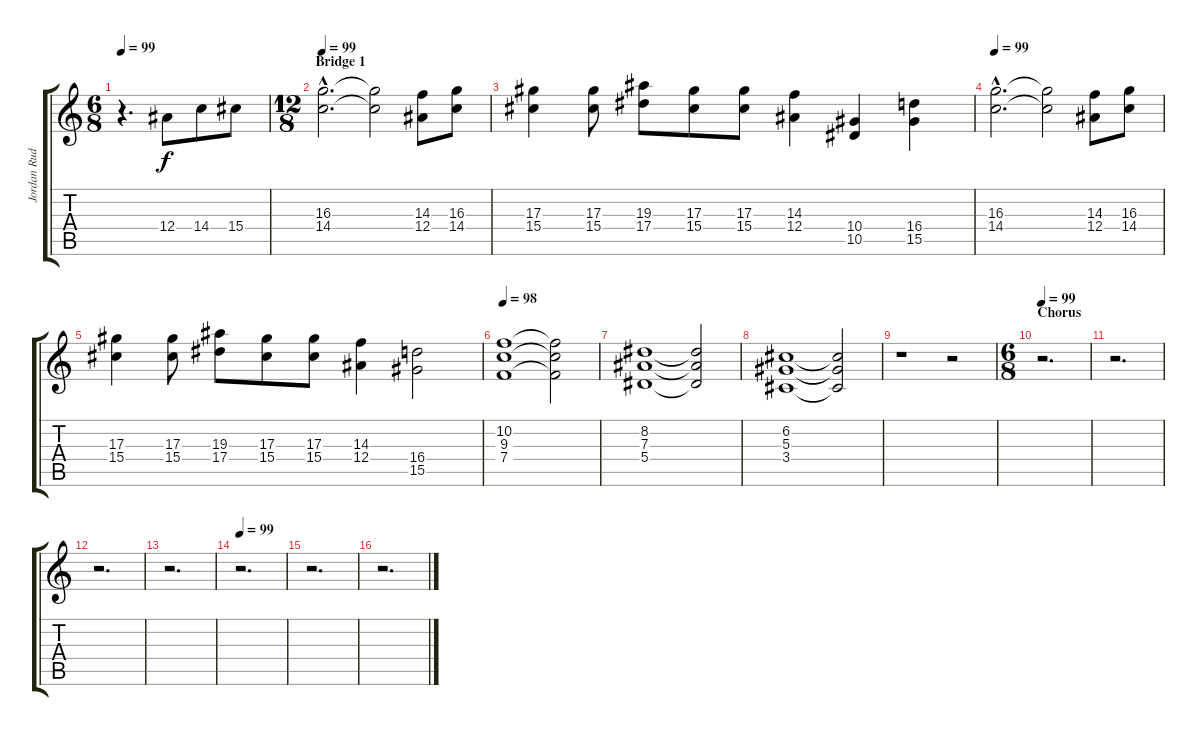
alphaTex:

\track ("Jordan Rudess" "Jordan Rud") {instrument lead1square}
\staff {score tabs}
\tuning (C5 G4 Eb4 Bb3 F3 C3) {hide}
\ts (6 8)
\tempo 99
\clef g2
\ks c
r.4{d dy f} 12.4.8{volume 16 instrument stringensemble1} 14.4.8 15.4.8 |
\ts (12 8)
\section ("" "Bridge 1")
\tempo 99
(16.3{hac} 14.4{hac}).2{d} (16.3{t} 14.4{t}).2 (14.3 12.4).8 (16.3 14.4).8 |
(17.3 15.4).4 (17.3 15.4).8 (19.3 17.4).8 (17.3 15.4).8 (17.3 15.4).8 (14.3 12.4).4 (10.4 10.5).4 (16.4 15.5).4 |
\tempo 99
(16.3{hac} 14.4{hac}).2{d} (16.3{t} 14.4{t}).2 (14.3 12.4).8 (16.3 14.4).8 |
(17.3 15.4).4 (17.3 15.4).8 (19.3 17.4).8 (17.3 15.4).8 (17.3 15.4).8 (14.3 12.4).4 (16.4 15.5).2 |
\tempo 98
(10.2 9.3 7.4).1{volume 14 instrument stringensemble1} (10.2{t} 9.3{t} 7.4{t}).2 |
(8.2 7.3 5.4).1 (8.2{t} 7.3{t} 5.4{t}).2 |
(6.2 5.3 3.4).1 (6.2{t} 5.3{t} 3.4{t}).2 |
r.1 r.2 |
\ts (6 8)
\section ("" "Chorus")
\tempo 99
r.2{d} |
r.2{d} |
r.2{d} |
r.2{d} |
\tempo 99
r.2{d} |
r.2{d} |
r.2{d}
